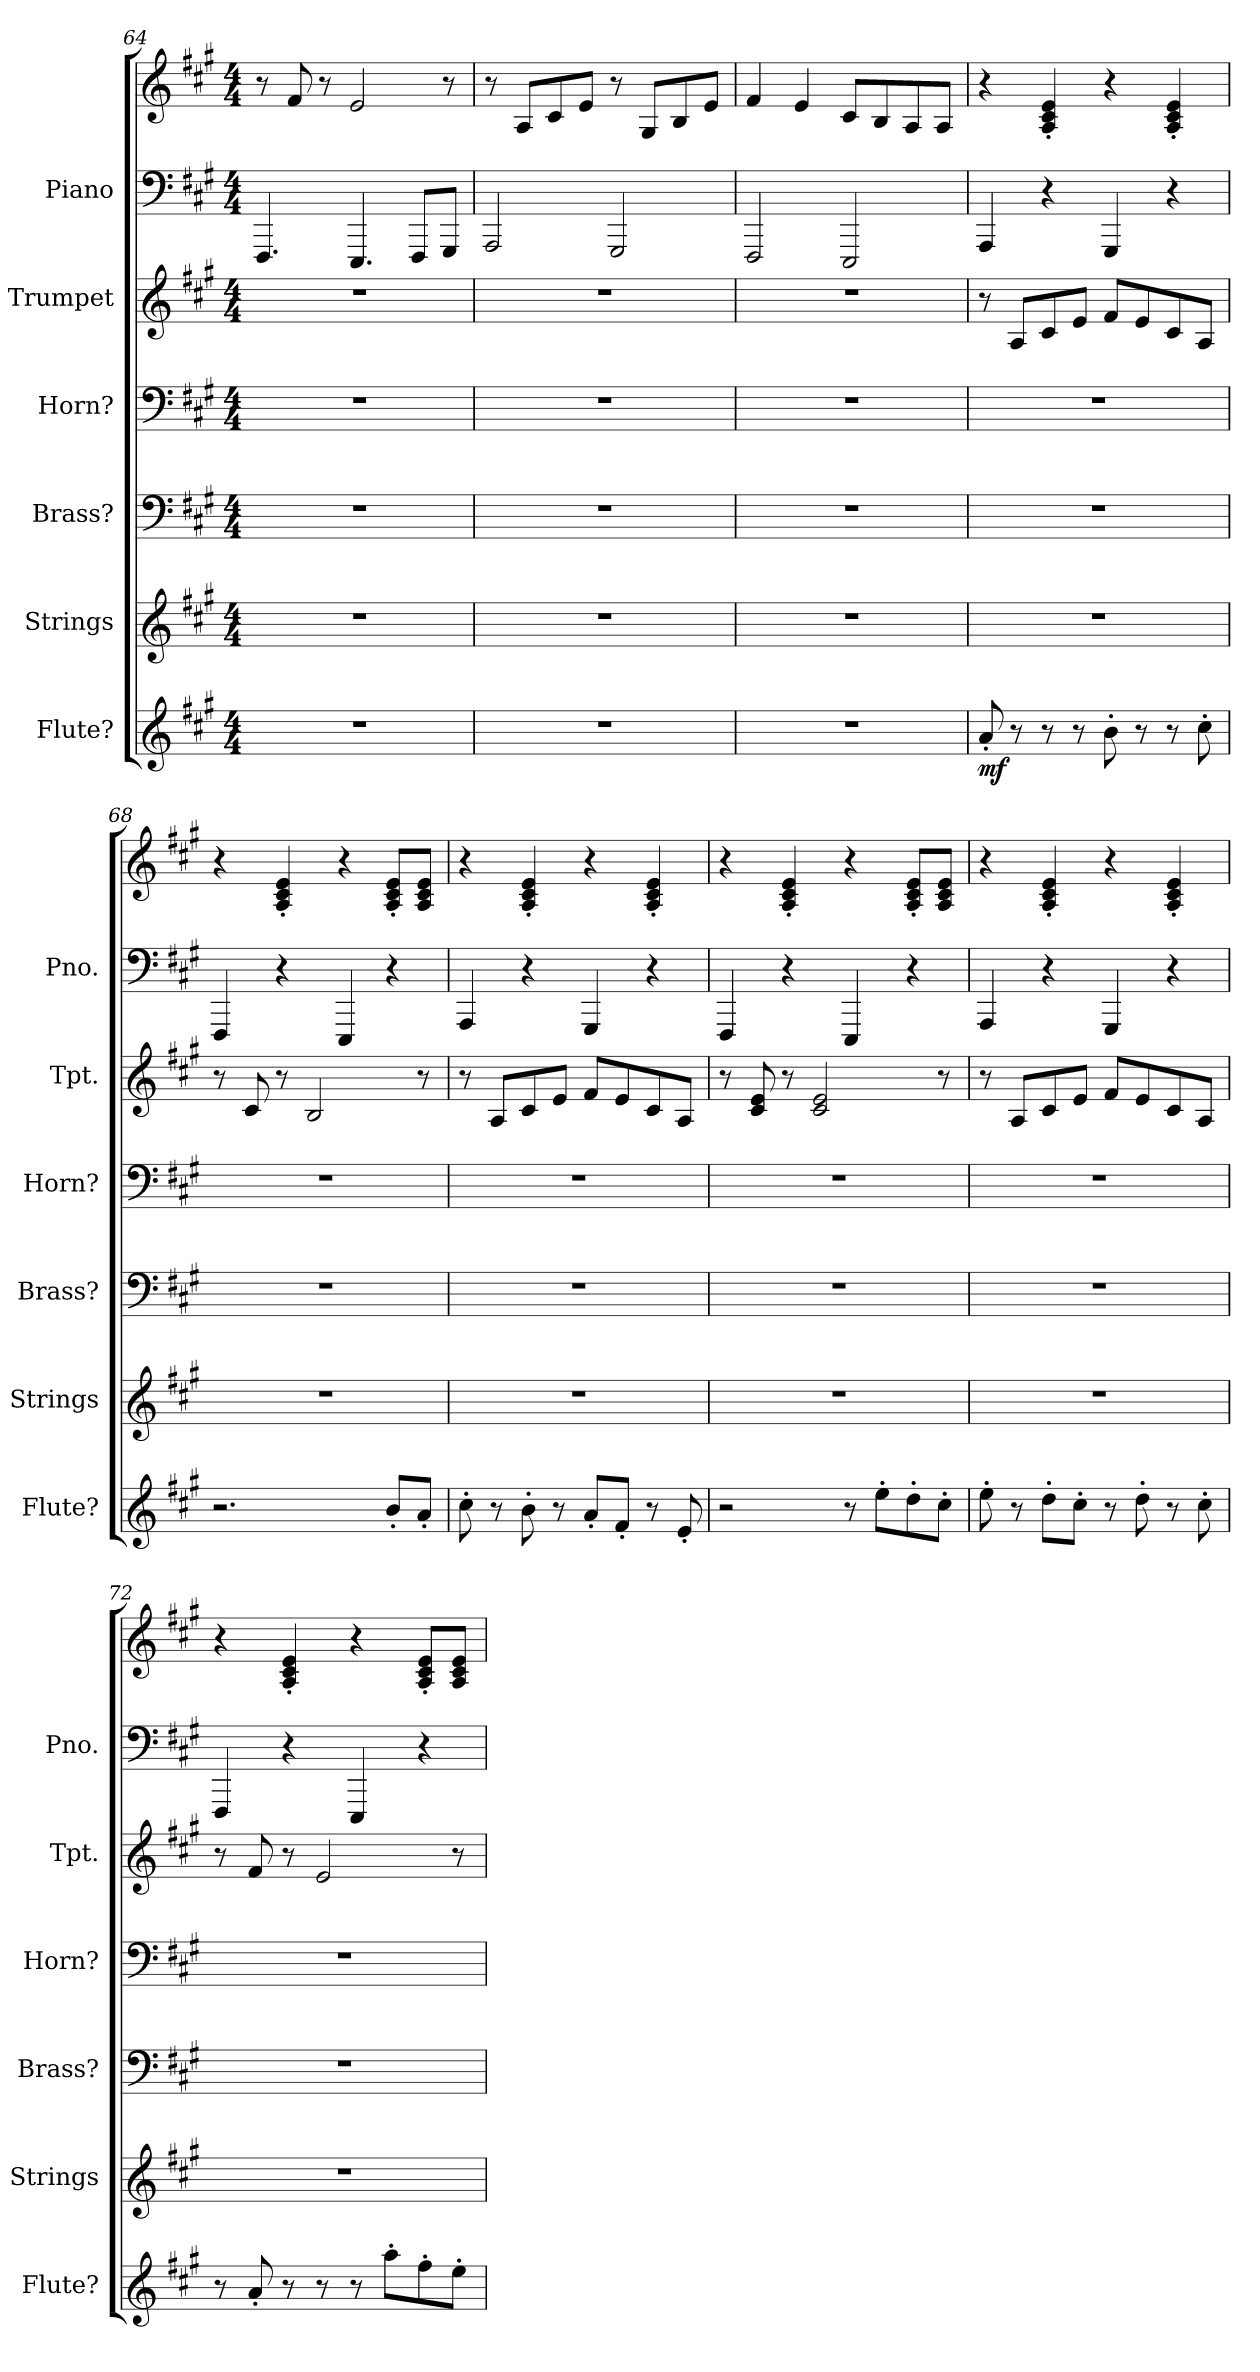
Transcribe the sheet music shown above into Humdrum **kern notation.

**kern	**dynam	**kern	**kern	**kern	**kern	**kern	**kern
*part6	*part6	*part5	*part4	*part3	*part2	*part1	*part1
*staff7	*staff7	*staff6	*staff5	*staff4	*staff3	*staff2	*staff1
*I"Flute?	*	*I"Strings	*I"Brass?	*I"Horn?	*I"Trumpet	*I"Piano	*
*I'Flute?	*	*I'Strings	*I'Brass?	*I'Horn?	*I'Tpt.	*I'Pno.	*
*clefG2	*	*clefG2	*clefF4	*clefF4	*clefG2	*clefF4	*clefG2
*	*	*	*	*ITrd7c12	*	*	*
*k[f#c#g#]	*	*k[f#c#g#]	*k[f#c#g#]	*k[f#c#g#]	*k[f#c#g#]	*k[f#c#g#]	*k[f#c#g#]
*M4/4	*	*M4/4	*M4/4	*M4/4	*M4/4	*M4/4	*M4/4
=64	=64	=64	=64	=64	=64	=64	=64
1r	.	1r	1r	1r	1r	4.FFF#/	8r
.	.	.	.	.	.	.	8f#/
.	.	.	.	.	.	.	8r
.	.	.	.	.	.	4.EEE/	2e/
.	.	.	.	.	.	8FFF#/L	.
.	.	.	.	.	.	8GGG#/J	8r
=65	=65	=65	=65	=65	=65	=65	=65
1r	.	1r	1r	1r	1r	2AAA/	8r
.	.	.	.	.	.	.	8A/L
.	.	.	.	.	.	.	8c#/
.	.	.	.	.	.	.	8e/J
.	.	.	.	.	.	2GGG#/	8r
.	.	.	.	.	.	.	8G#/L
.	.	.	.	.	.	.	8B/
.	.	.	.	.	.	.	8e/J
=66	=66	=66	=66	=66	=66	=66	=66
1r	.	1r	1r	1r	1r	2FFF#/	4f#/
.	.	.	.	.	.	.	4e/
.	.	.	.	.	.	2EEE/	8c#/L
.	.	.	.	.	.	.	8B/
.	.	.	.	.	.	.	8A/
.	.	.	.	.	.	.	8A/J
!!LO:PB:g=z
=67	=67	=67	=67	=67	=67	=67	=67
!	!LO:DY:b	!	!	!	!	!	!
8a'/	mf	1r	1r	1r	8r	4AAA/	4r
8r	.	.	.	.	8A/L	.	.
8r	.	.	.	.	8c#/	4r	4A/' 4c#/' 4e/'
8r	.	.	.	.	8e/J	.	.
8b'\	.	.	.	.	8f#/L	4GGG#/	4r
8r	.	.	.	.	8e/	.	.
8r	.	.	.	.	8c#/	4r	4A/' 4c#/' 4e/'
8cc#'\	.	.	.	.	8A/J	.	.
=68	=68	=68	=68	=68	=68	=68	=68
2.r	.	1r	1r	1r	8r	4FFF#/	4r
.	.	.	.	.	8c#/	.	.
.	.	.	.	.	8r	4r	4A/' 4c#/' 4e/'
.	.	.	.	.	2B/	.	.
.	.	.	.	.	.	4EEE/	4r
8b'/L	.	.	.	.	.	4r	8A/' 8c#/' 8e/'L
8a'/J	.	.	.	.	8r	.	8A/ 8c#/ 8e/J
=69	=69	=69	=69	=69	=69	=69	=69
8cc#'\	.	1r	1r	1r	8r	4AAA/	4r
8r	.	.	.	.	8A/L	.	.
8b'\	.	.	.	.	8c#/	4r	4A/' 4c#/' 4e/'
8r	.	.	.	.	8e/J	.	.
8a'/L	.	.	.	.	8f#/L	4GGG#/	4r
8f#'/J	.	.	.	.	8e/	.	.
8r	.	.	.	.	8c#/	4r	4A/' 4c#/' 4e/'
8e'/	.	.	.	.	8A/J	.	.
=70	=70	=70	=70	=70	=70	=70	=70
2r	.	1r	1r	1r	8r	4FFF#/	4r
.	.	.	.	.	8c#/ 8e/	.	.
.	.	.	.	.	8r	4r	4A/' 4c#/' 4e/'
.	.	.	.	.	2c#/ 2e/	.	.
8r	.	.	.	.	.	4EEE/	4r
8ee'\L	.	.	.	.	.	.	.
8dd'\	.	.	.	.	.	4r	8A/' 8c#/' 8e/'L
8cc#'\J	.	.	.	.	8r	.	8A/ 8c#/ 8e/J
!!LO:LB:g=z
=71	=71	=71	=71	=71	=71	=71	=71
8ee'\	.	1r	1r	1r	8r	4AAA/	4r
8r	.	.	.	.	8A/L	.	.
8dd'\L	.	.	.	.	8c#/	4r	4A/' 4c#/' 4e/'
8cc#'\J	.	.	.	.	8e/J	.	.
8r	.	.	.	.	8f#/L	4GGG#/	4r
8dd'\	.	.	.	.	8e/	.	.
8r	.	.	.	.	8c#/	4r	4A/' 4c#/' 4e/'
8cc#'\	.	.	.	.	8A/J	.	.
=72	=72	=72	=72	=72	=72	=72	=72
8r	.	1r	1r	1r	8r	4FFF#/	4r
8a'/	.	.	.	.	8f#/	.	.
8r	.	.	.	.	8r	4r	4A/' 4c#/' 4e/'
8r	.	.	.	.	2e/	.	.
8r	.	.	.	.	.	4EEE/	4r
8aa'\L	.	.	.	.	.	.	.
8ff#'\	.	.	.	.	.	4r	8A/' 8c#/' 8e/'L
8ee'\J	.	.	.	.	8r	.	8A/ 8c#/ 8e/J
=	=	=	=	=	=	=	=
*-	*-	*-	*-	*-	*-	*-	*-
